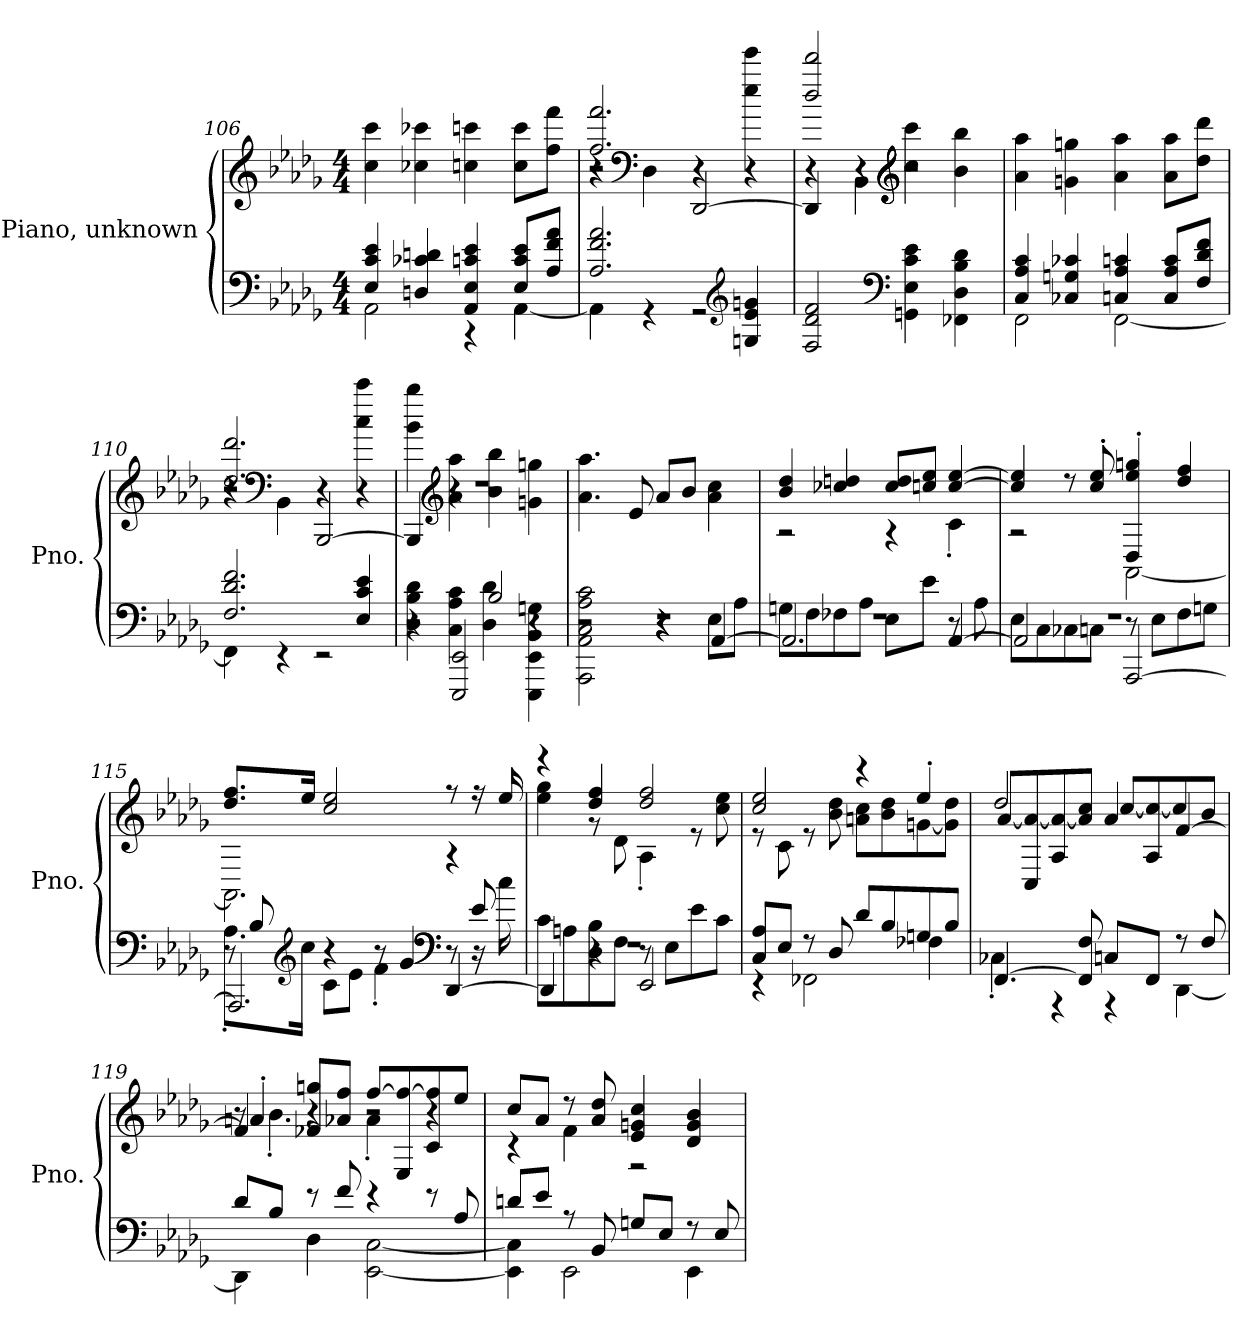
**kern	**kern
*part1	*part1
*staff2	*staff1
*I"Piano, unknown	*
*I'Pno.	*
*clefF4	*clefG2
*k[b-e-a-d-g-]	*k[b-e-a-d-g-]
*M4/4	*M4/4
=106	=106
*^	*
4E-/ 4c/ 4e-/	2AA-\	4cc\ 4ccc\
4Dn/ 4c-X/ 4dn/	.	4cc-X\ 4ccc-X\
4AA-/ 4E-/ 4cn/ 4e-/	4r	4ccn\ 4cccn\
8E-/ 8c/ 8e-/L	[4AA-\	8cc\ 8ccc\L
8A-/ 8f/ 8a-/J	.	8ff\ 8fff\J
=107	=107	=107
*	*	*^
*	*	*	*^
2.A-/ 2.f/ 2.a-/	4AA-\]	2.ff/ 2.fff/	4r	2r
*	*	*clefF4	*	*
.	4r	.	4D-\	.
.	2r	.	4r	[2DD-/
*clefG2	*	*	*	*
4Gn/ 4e-/ 4gn/	.	4r	4ee-\ 4eee-\	.
*v	*v	*	*	*
!!LO:LB:g=z	!!	!!
=108	=108	=108	=108
2F/ 2d-/ 2f/	2dd-/ 2ddd-/	4r	4DD-/]
.	.	4BB-\	4r
*clefF4	*clefG2	*	*
4GGn\ 4E-\ 4c\ 4e-\	2r	4cc\ 4ccc\	2r
4FF-X\ 4D-\ 4B-\ 4d-\	.	4b-\ 4bb-\	.
*	*v	*v	*v
=109	=109
*^	*
4C/ 4A-/ 4c/	2FF\	4a-\ 4aa-\
4C-X/ 4Gn/ 4c-X/	.	4gn\ 4ggn\
4Cn/ 4A-/ 4cn/	[2FF\	4a-\ 4aa-\
8C/ 8A-/ 8c/L	.	8a-\ 8aa-\L
8F/ 8d-/ 8f/J	.	8dd-\ 8ddd-\J
=110	=110	=110
*	*	*^
*	*	*	*^
2.F/ 2.d-/ 2.f/	4FF\]	2.dd-/ 2.ddd-/	4r	2r
*	*	*clefF4	*	*
.	4r	.	4BB-\	.
.	2r	.	4r	[2BBB-/
4E-/ 4c/ 4e-/	.	4r	4cc\ 4ccc\	.
=111	=111	=111	=111	=111
*	*^	*	*	*
2r	4D-\ 4B-\ 4d-\	4r	1r	4b-\ 4bb-\	4BBB-/]
*	*	*	*clefG2	*	*
.	4C\ 4A-\ 4c\	2EEE-/ 2EE-/	.	4a-\ 4aa-\	4r
2B-/	4D-\ 4d-\	.	.	4b-\ 4bb-\	2r
.	4EEE-\ 4EE-\ 4BB-\ 4Gn\	4r	.	4gn\ 4ggn\	.
*	*	*	*v	*v	*v
=112	=112	=112	=112
1r	2AAA-\ 2AA-\ 2C\ 2A-\ 2c\	2r	4.a-\ 4.aa-\
.	.	.	8e-/
.	4r	4r	8a-/L
.	.	.	8b-/J
.	8E-\L	[4AA-/	4a-\ 4cc\
.	8A-\J	.	.
!!LO:LB:g=z
=113	=113	=113	=113
*	*	*	*^
1r	8Gn\L	2.AA-/]	4b-/ 4dd-/	2r
.	8F\	.	.	.
.	8F-X\	.	4cc-X/ 4ddn/	.
.	8A-\J	.	.	.
.	8E-\L	.	8cc-/ 8dd/L	4r
.	8e-\J	.	8ccn/ 8ee-/J	.
.	8r	[4AA-/	[4cc/ [4ee-/	4c'\
.	8A-\	.	.	.
=114	=114	=114	=114	=114
1r	8E-\L	2AA-/]	4cc/] 4ee-/]	2r
.	8C\	.	.	.
.	8C-X\	.	8r	.
.	8Cn\J	.	8cc/' 8ee-/'	.
.	8r	[2AAA-/	4D-/' 4ee-/' 4ggn/'	[2AA-\
.	8E-\L	.	.	.
.	8F\	.	4dd-/ 4ff/	.
.	8Gn\J	.	.	.
=115	=115	=115	=115	=115
8r	8.A-'\L	2.AAA-/]	8.dd-/ 8.ff/L	2.AA-\]
8B-/	.	.	.	.
*clefG2	*	*	*	*
.	16cc\Jk	.	16ee-/Jk	.
4r	8c\L	.	2cc/ 2ee-/	.
.	8e-\J	.	.	.
8r	4f'\	.	.	.
4g-/	.	.	.	.
*clefF4	*	*	*	*
.	8r	[4DD-/	8r	4r
8e-/	16r	.	16r	.
.	16cc\	.	16ee-/	.
!!LO:LB:g=z	!!
=116	=116	=116	=116	=116
1r	8c\L	4DD-/]	4r	4ee-\ 4gg-\
.	8An\	.	.	.
.	8D-\ 8B-\	4r	4dd-/ 4ff/	8r
.	8F\J	.	.	8d-\
.	8r	2EE-/	2dd-/ 2ff/	4A-'\
.	8E-\L	.	.	.
.	8e-\	.	.	8r
.	8c\J	.	.	8cc\ 8ee-\
*	*v	*v	*	*
=117	=117	=117	=117
8C/ 8A-/L	4r	2cc/ 2ee-/	8r
8E-/J	.	.	8c\
8r	2FF-X\	.	8r
8D-/	.	.	8b-\ 8dd-\
8d-/L	.	4r	8an\ 8cc\L
8B-/	.	.	8b-\ 8dd-\
8Gn/	4F-X\	4ee-'/	[8gn\
8B-/J	.	.	8g\] 8dd-\J
=118	=118	=118	=118
[4.FF/	4C-X'\	2dd-/	[8a-/L
.	.	.	8C/ 8a-/_
.	4r	.	8A-/ 8a-/_
8FF/] 8F/	.	.	8a-/] 8cc/J
8Cn/L	4r	4a-/	[8cc/L
8FF/J	.	.	8A-/ 8cc/_
8r	[4DD-\	[4f/	8cc/]
8F/	.	.	8b-/J
!!LO:LB:g=z
=119	=119	=119	=119
*	*	*	*^
8d-/L	4DD-\]	4f/]	8r	4an'/
8B-/J	.	.	4.b-'\	.
8r	4D-\	4r	.	8f-X/ 8ggn/L
8f/	.	.	.	8a-X/ 8ff/J
4r	[2EE-\ [2C\	2r	4a-'\	[8ff/L
.	.	.	.	8E-/ 8ff/_
8r	.	.	4r	8c/ 8ff/]
8A-/	.	.	.	8ee-/J
*	*	*	*v	*v
=120	=120	=120	=120
8dn/L	4EE-\] 4C\]	8cc/L	4r
8e-/J	.	8a-/J	.
8r	2EE-\	8r	4f\
8BB-/	.	8a-/ 8dd-/	.
8Gn/L	.	4e-/ 4gn/ 4cc/	2r
8E-/J	.	.	.
8r	4EE-\	4d-/ 4g/ 4b-/	.
8E-/	.	.	.
*v	*v	*	*
*	*v	*v
=	=
*-	*-
